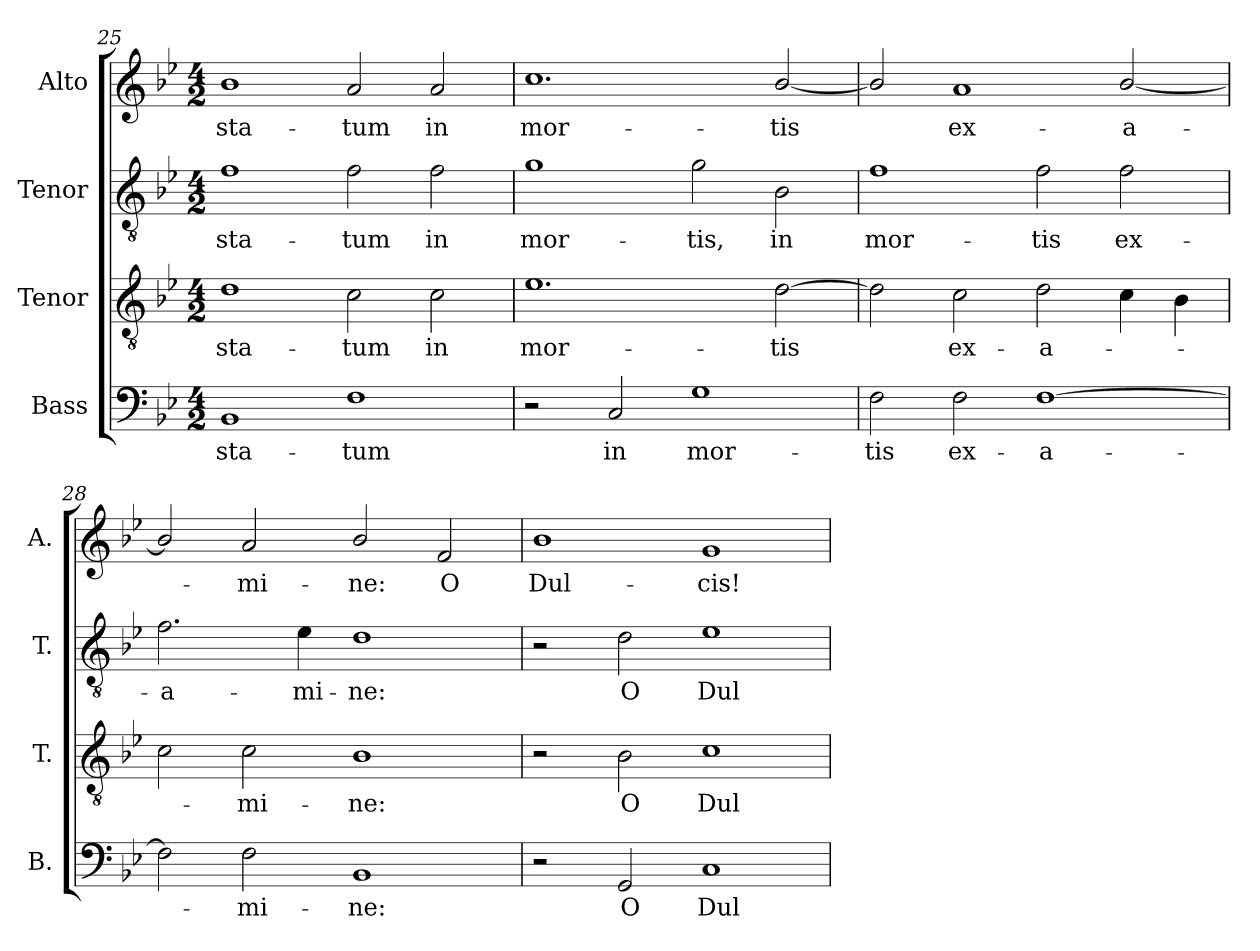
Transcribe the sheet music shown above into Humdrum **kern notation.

**kern	**text	**kern	**text	**kern	**text	**kern	**text
*part4	*part4	*part3	*part3	*part2	*part2	*part1	*part1
*staff4	*staff4	*staff3	*staff3	*staff2	*staff2	*staff1	*staff1
*I"Bass	*	*I"Tenor	*	*I"Tenor	*	*I"Alto	*
*I'B.	*	*I'T.	*	*I'T.	*	*I'A.	*
*clefF4	*	*clefGv2	*	*clefGv2	*	*clefG2	*
*	*	*ITrd7c12	*	*ITrd7c12	*	*	*
*k[b-e-]	*	*k[b-e-]	*	*k[b-e-]	*	*k[b-e-]	*
*B-:	*	*B-:	*	*B-:	*	*B-:	*
*M4/2	*	*M4/2	*	*M4/2	*	*M4/2	*
=25	=25	=25	=25	=25	=25	=25	=25
!	!LO:LY:b:color=#000000	!	!	!	!	!	!
!	!	!	!LO:LY:b:color=#000000	!	!	!	!
!	!	!	!	!	!LO:LY:b:color=#000000	!	!
!	!	!	!	!	!	!	!LO:LY:b:color=#000000
1BB-i	-sta-	1Di	-sta-	1Fi	-sta-	1b-i	-sta-
!	!LO:LY:b:color=#000000	!	!	!	!	!	!
!	!	!	!LO:LY:b:color=#000000	!	!	!	!
!	!	!	!	!	!LO:LY:b:color=#000000	!	!
!	!	!	!	!	!	!	!LO:LY:b:color=#000000
1Fi	-tum	2Ci\	-tum	2Fi\	-tum	2ai/	-tum
!	!	!	!LO:LY:b:color=#000000	!	!	!	!
!	!	!	!	!	!LO:LY:b:color=#000000	!	!
!	!	!	!	!	!	!	!LO:LY:b:color=#000000
.	.	2Ci\	in	2Fi\	in	2ai/	in
!!LO:LB:g=z
=26	=26	=26	=26	=26	=26	=26	=26
!	!	!	!LO:LY:b:color=#000000	!	!	!	!
!	!	!	!	!	!LO:LY:b:color=#000000	!	!
!	!	!	!	!	!	!	!LO:LY:b:color=#000000
2r	.	1.E-i	mor-	1Gi	mor-	1.cci	mor-
!	!LO:LY:b:color=#000000	!	!	!	!	!	!
2Ci/	in	.	.	.	.	.	.
!	!LO:LY:b:color=#000000	!	!	!	!	!	!
!	!	!	!	!	!LO:LY:b:color=#000000	!	!
1Gi	mor-	.	.	2Gi\	-tis,	.	.
!	!	!	!LO:LY:b:color=#000000	!	!	!	!
!	!	!	!	!	!LO:LY:b:color=#000000	!	!
!	!	!	!	!	!	!	!LO:LY:b:color=#000000
.	.	[2Di\	-tis	2BB-i\	in	[2b-i/	-tis
=27	=27	=27	=27	=27	=27	=27	=27
!	!LO:LY:b:color=#000000	!	!	!	!	!	!
!	!	!	!	!	!LO:LY:b:color=#000000	!	!
2Fi\	-tis	2Di\]	.	1Fi	mor-	2b-i/]	.
!	!LO:LY:b:color=#000000	!	!	!	!	!	!
!	!	!	!LO:LY:b:color=#000000	!	!	!	!
!	!	!	!	!	!	!	!LO:LY:b:color=#000000
2Fi\	ex-	2Ci\	ex-	.	.	1ai	ex-
!	!LO:LY:b:color=#000000	!	!	!	!	!	!
!	!	!	!LO:LY:b:color=#000000	!	!	!	!
!	!	!	!	!	!LO:LY:b:color=#000000	!	!
[1Fi	-a-	2Di\	-a-	2Fi\	-tis	.	.
!	!	!	!	!	!LO:LY:b:color=#000000	!	!
!	!	!	!	!	!	!	!LO:LY:b:color=#000000
.	.	4Ci\	.	2Fi\	ex-	[2b-i/	-a-
.	.	4BB-i\	.	.	.	.	.
=28	=28	=28	=28	=28	=28	=28	=28
!	!	!	!	!	!LO:LY:b:color=#000000	!	!
2Fi\]	.	2Ci\	.	2.Fi\	-a-	2b-i/]	.
!	!LO:LY:b:color=#000000	!	!	!	!	!	!
!	!	!	!LO:LY:b:color=#000000	!	!	!	!
!	!	!	!	!	!	!	!LO:LY:b:color=#000000
2Fi\	-mi-	2Ci\	-mi-	.	.	2ai/	-mi-
!	!	!	!	!	!LO:LY:b:color=#000000	!	!
.	.	.	.	4E-i\	-mi-	.	.
!	!LO:LY:b:color=#000000	!	!	!	!	!	!
!	!	!	!LO:LY:b:color=#000000	!	!	!	!
!	!	!	!	!	!LO:LY:b:color=#000000	!	!
!	!	!	!	!	!	!	!LO:LY:b:color=#000000
1BB-i	-ne:	1BB-i	-ne:	1Di	-ne:	2b-i/	-ne:
!	!	!	!	!	!	!	!LO:LY:b:color=#000000
.	.	.	.	.	.	2fi/	O
=29	=29	=29	=29	=29	=29	=29	=29
!	!	!	!	!	!	!	!LO:LY:b:color=#000000
2r	.	2r	.	2r	.	1b-i	Dul-
!	!LO:LY:b:color=#000000	!	!	!	!	!	!
!	!	!	!LO:LY:b:color=#000000	!	!	!	!
!	!	!	!	!	!LO:LY:b:color=#000000	!	!
2GGi/	O	2BB-i\	O	2Di\	O	.	.
!	!LO:LY:b:color=#000000	!	!	!	!	!	!
!	!	!	!LO:LY:b:color=#000000	!	!	!	!
!	!	!	!	!	!LO:LY:b:color=#000000	!	!
!	!	!	!	!	!	!	!LO:LY:b:color=#000000
1Ci	Dul-	1Ci	Dul-	1E-i	Dul-	1gi	-cis!
=	=	=	=	=	=	=	=
*-	*-	*-	*-	*-	*-	*-	*-
